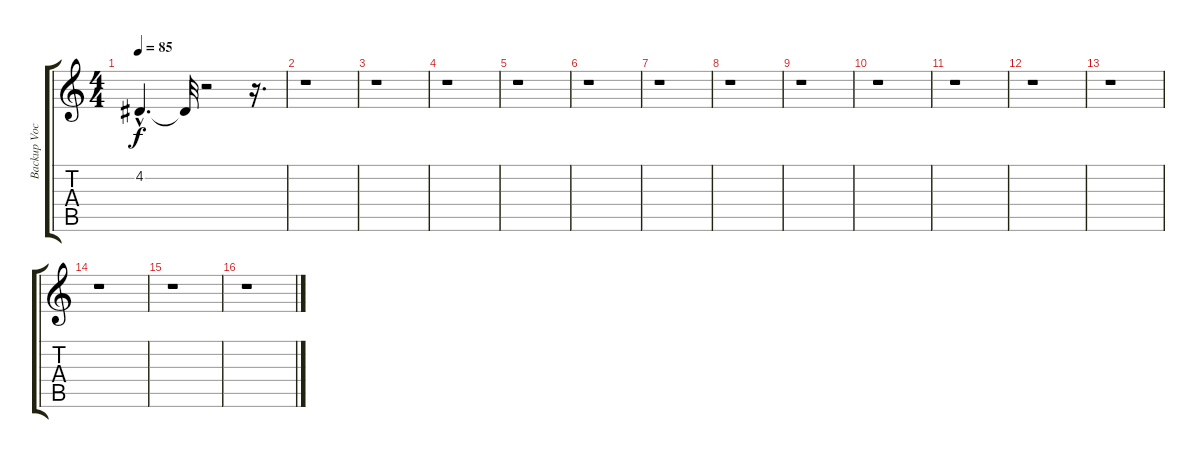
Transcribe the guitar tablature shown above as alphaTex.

\track ("Backup Vocals" "Backup Voc") {instrument lead6voice}
\staff {score tabs}
\tuning (E4 B3 G3 D3 A2 E2) {hide}
\ts (4 4)
\tempo 85
\clef g2
\ks c
4.2{hac t}.4{d dy f} 4.2{t}.32 r.2 r.16{d} |
r.1 |
r.1 |
r.1 |
r.1 |
r.1 |
r.1 |
r.1 |
r.1 |
r.1 |
r.1 |
r.1 |
r.1 |
r.1 |
r.1 |
r.1
